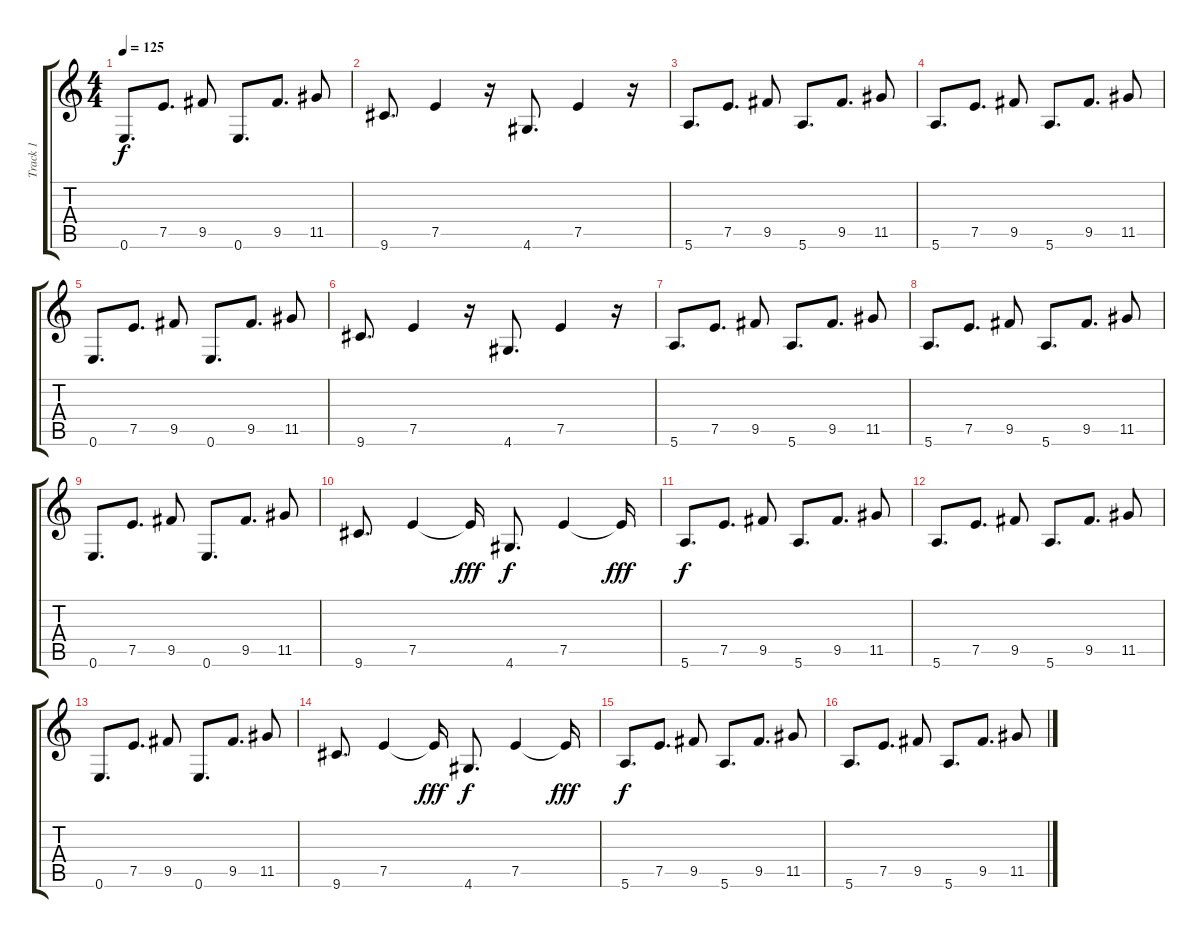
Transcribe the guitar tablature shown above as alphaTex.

\track ("Track 1" "Track 1") {instrument distortionguitar}
\staff {score tabs}
\tuning (E4 B3 G3 D3 A2 E2) {hide}
\ts (4 4)
\tempo 125
\clef g2
\ks c
0.6.8{d dy f} 7.5.8{d} 9.5.8 0.6.8{d} 9.5.8{d} 11.5.8 |
9.6.8{d} 7.5.4 r.16 4.6.8{d} 7.5.4 r.16 |
5.6.8{d} 7.5.8{d} 9.5.8 5.6.8{d} 9.5.8{d} 11.5.8 |
5.6.8{d} 7.5.8{d} 9.5.8 5.6.8{d} 9.5.8{d} 11.5.8 |
0.6.8{d} 7.5.8{d} 9.5.8 0.6.8{d} 9.5.8{d} 11.5.8 |
9.6.8{d} 7.5.4 r.16 4.6.8{d} 7.5.4 r.16 |
5.6.8{d} 7.5.8{d} 9.5.8 5.6.8{d} 9.5.8{d} 11.5.8 |
5.6.8{d} 7.5.8{d} 9.5.8 5.6.8{d} 9.5.8{d} 11.5.8 |
0.6.8{d} 7.5.8{d} 9.5.8 0.6.8{d} 9.5.8{d} 11.5.8 |
9.6.8{d} 7.5.4 7.5{t}.16{dy fff} 4.6.8{d dy f} 7.5.4 7.5{t}.16{dy fff} |
5.6.8{d dy f} 7.5.8{d} 9.5.8 5.6.8{d} 9.5.8{d} 11.5.8 |
5.6.8{d} 7.5.8{d} 9.5.8 5.6.8{d} 9.5.8{d} 11.5.8 |
0.6.8{d} 7.5.8{d} 9.5.8 0.6.8{d} 9.5.8{d} 11.5.8 |
9.6.8{d} 7.5.4 7.5{t}.16{dy fff} 4.6.8{d dy f} 7.5.4 7.5{t}.16{dy fff} |
5.6.8{d dy f} 7.5.8{d} 9.5.8 5.6.8{d} 9.5.8{d} 11.5.8 |
5.6.8{d} 7.5.8{d} 9.5.8 5.6.8{d} 9.5.8{d} 11.5.8
